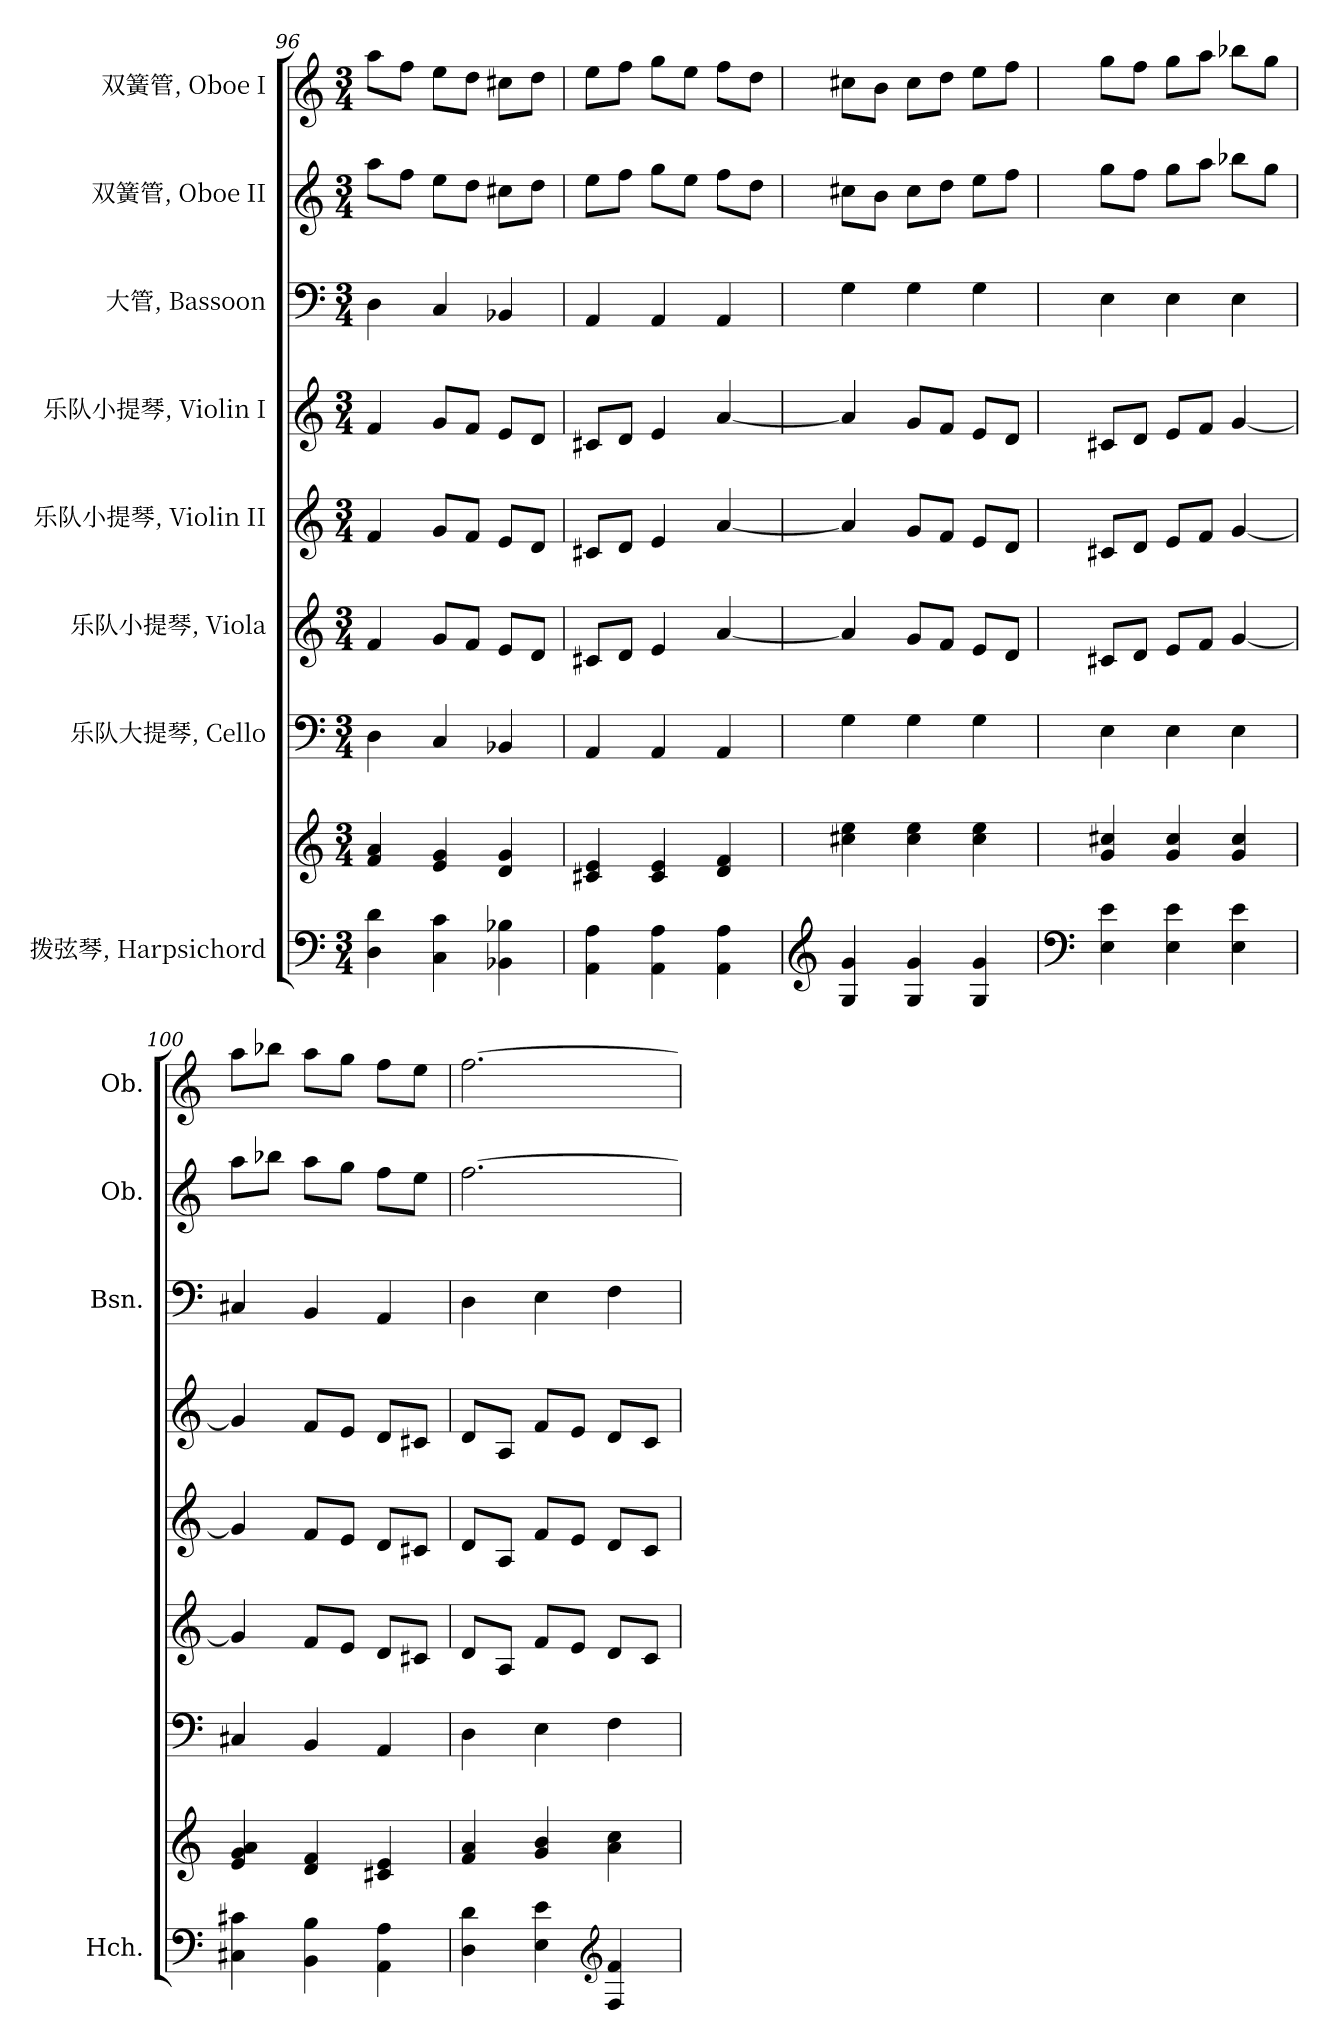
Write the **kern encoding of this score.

**kern	**kern	**kern	**kern	**kern	**kern	**kern	**kern	**kern
*part8	*part8	*part7	*part6	*part5	*part4	*part3	*part2	*part1
*staff9	*staff8	*staff7	*staff6	*staff5	*staff4	*staff3	*staff2	*staff1
*I"拨弦琴, Harpsichord	*	*I"乐队大提琴, Cello	*I"乐队小提琴, Viola	*I"乐队小提琴, Violin II	*I"乐队小提琴, Violin I	*I"大管, Bassoon	*I"双簧管, Oboe II	*I"双簧管, Oboe I
*I'Hch.	*	*	*	*	*	*I'Bsn.	*I'Ob.	*I'Ob.
*clefF4	*clefG2	*clefF4	*clefG2	*clefG2	*clefG2	*clefF4	*clefG2	*clefG2
*k[]	*k[]	*k[]	*k[]	*k[]	*k[]	*k[]	*k[]	*k[]
*M3/4	*M3/4	*M3/4	*M3/4	*M3/4	*M3/4	*M3/4	*M3/4	*M3/4
=96	=96	=96	=96	=96	=96	=96	=96	=96
4D\ 4d\	4f/ 4a/	4D\	4f/	4f/	4f/	4D\	8aa\L	8aa\L
.	.	.	.	.	.	.	8ff\J	8ff\J
4C\ 4c\	4e/ 4g/	4C/	8g/L	8g/L	8g/L	4C/	8ee\L	8ee\L
.	.	.	8f/J	8f/J	8f/J	.	8dd\J	8dd\J
4BB-X\ 4B-X\	4d/ 4g/	4BB-X/	8e/L	8e/L	8e/L	4BB-X/	8cc#X\L	8cc#X\L
.	.	.	8d/J	8d/J	8d/J	.	8dd\J	8dd\J
=97	=97	=97	=97	=97	=97	=97	=97	=97
4AA\ 4A\	4c#X/ 4e/	4AA/	8c#X/L	8c#X/L	8c#X/L	4AA/	8ee\L	8ee\L
.	.	.	8d/J	8d/J	8d/J	.	8ff\J	8ff\J
4AA\ 4A\	4c#/ 4e/	4AA/	4e/	4e/	4e/	4AA/	8gg\L	8gg\L
.	.	.	.	.	.	.	8ee\J	8ee\J
4AA\ 4A\	4d/ 4f/	4AA/	[4a/	[4a/	[4a/	4AA/	8ff\L	8ff\L
.	.	.	.	.	.	.	8dd\J	8dd\J
!!LO:PB:g=z
=98	=98	=98	=98	=98	=98	=98	=98	=98
*clefG2	*	*	*	*	*	*	*	*
4G/ 4g/	4cc#X\ 4ee\	4G\	4a/]	4a/]	4a/]	4G\	8cc#X\L	8cc#X\L
.	.	.	.	.	.	.	8b\J	8b\J
4G/ 4g/	4cc#\ 4ee\	4G\	8g/L	8g/L	8g/L	4G\	8cc#\L	8cc#\L
.	.	.	8f/J	8f/J	8f/J	.	8dd\J	8dd\J
4G/ 4g/	4cc#\ 4ee\	4G\	8e/L	8e/L	8e/L	4G\	8ee\L	8ee\L
.	.	.	8d/J	8d/J	8d/J	.	8ff\J	8ff\J
=99	=99	=99	=99	=99	=99	=99	=99	=99
*clefF4	*	*	*	*	*	*	*	*
4E\ 4e\	4g/ 4cc#X/	4E\	8c#X/L	8c#X/L	8c#X/L	4E\	8gg\L	8gg\L
.	.	.	8d/J	8d/J	8d/J	.	8ff\J	8ff\J
4E\ 4e\	4g/ 4cc#/	4E\	8e/L	8e/L	8e/L	4E\	8gg\L	8gg\L
.	.	.	8f/J	8f/J	8f/J	.	8aa\J	8aa\J
4E\ 4e\	4g/ 4cc#/	4E\	[4g/	[4g/	[4g/	4E\	8bb-X\L	8bb-X\L
.	.	.	.	.	.	.	8gg\J	8gg\J
=100	=100	=100	=100	=100	=100	=100	=100	=100
4C#X\ 4c#X\	4e/ 4g/ 4a/	4C#X/	4g/]	4g/]	4g/]	4C#X/	8aa\L	8aa\L
.	.	.	.	.	.	.	8bb-X\J	8bb-X\J
4BB\ 4B\	4d/ 4f/	4BB/	8f/L	8f/L	8f/L	4BB/	8aa\L	8aa\L
.	.	.	8e/J	8e/J	8e/J	.	8gg\J	8gg\J
4AA\ 4A\	4c#X/ 4e/	4AA/	8d/L	8d/L	8d/L	4AA/	8ff\L	8ff\L
.	.	.	8c#X/J	8c#X/J	8c#X/J	.	8ee\J	8ee\J
=101	=101	=101	=101	=101	=101	=101	=101	=101
4D\ 4d\	4f/ 4a/	4D\	8d/L	8d/L	8d/L	4D\	[2.ff\	[2.ff\
.	.	.	8A/J	8A/J	8A/J	.	.	.
4E\ 4e\	4g/ 4b/	4E\	8f/L	8f/L	8f/L	4E\	.	.
.	.	.	8e/J	8e/J	8e/J	.	.	.
*clefG2	*	*	*	*	*	*	*	*
4F/ 4f/	4a\ 4cc\	4F\	8d/L	8d/L	8d/L	4F\	.	.
.	.	.	8c/J	8c/J	8c/J	.	.	.
=	=	=	=	=	=	=	=	=
*-	*-	*-	*-	*-	*-	*-	*-	*-
